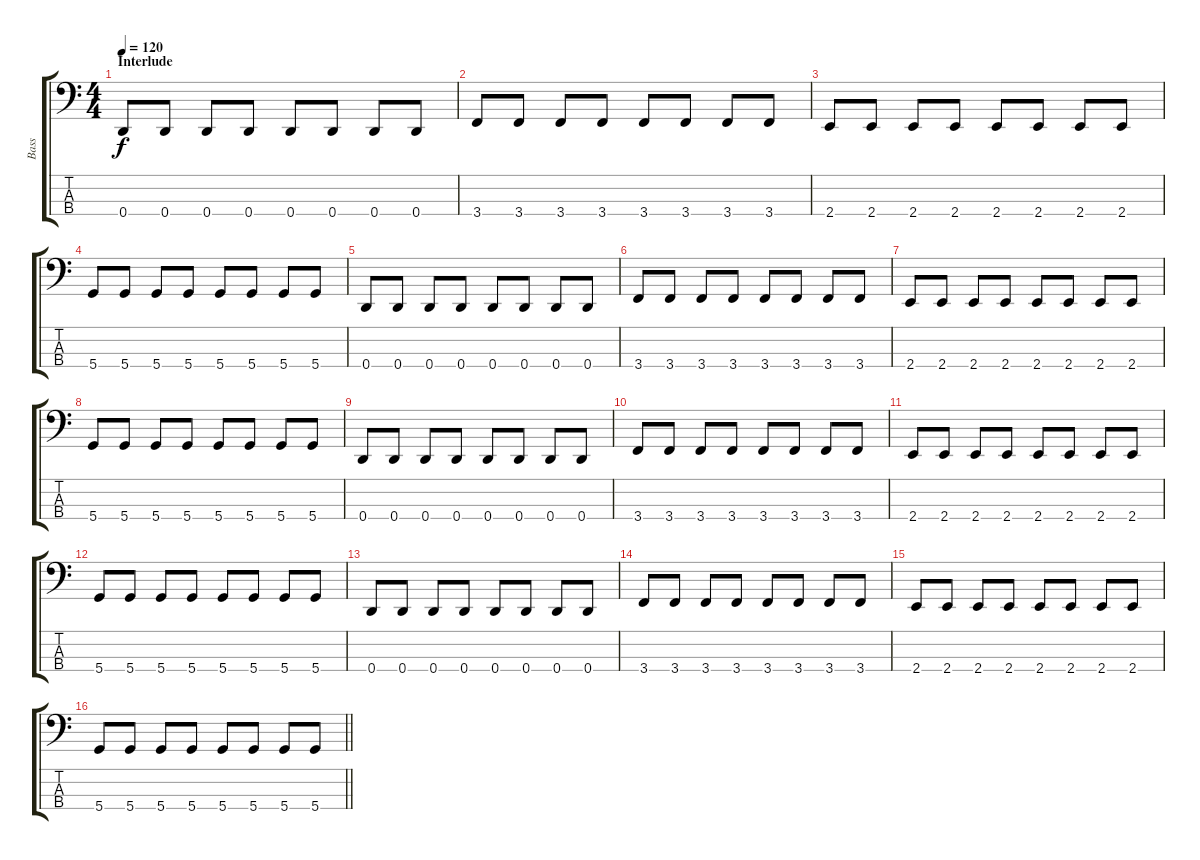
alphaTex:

\track ("Bass" "Bass") {instrument electricbasspick}
\staff {score tabs}
\tuning (G2 D2 A1 D1) {hide}
\ts (4 4)
\section ("" "Interlude")
\tempo 120
\clef f4
\ks c
0.4.8{dy f} 0.4.8 0.4.8 0.4.8 0.4.8 0.4.8 0.4.8 0.4.8 |
3.4.8 3.4.8 3.4.8 3.4.8 3.4.8 3.4.8 3.4.8 3.4.8 |
2.4.8 2.4.8 2.4.8 2.4.8 2.4.8 2.4.8 2.4.8 2.4.8 |
5.4.8 5.4.8 5.4.8 5.4.8 5.4.8 5.4.8 5.4.8 5.4.8 |
0.4.8 0.4.8 0.4.8 0.4.8 0.4.8 0.4.8 0.4.8 0.4.8 |
3.4.8 3.4.8 3.4.8 3.4.8 3.4.8 3.4.8 3.4.8 3.4.8 |
2.4.8 2.4.8 2.4.8 2.4.8 2.4.8 2.4.8 2.4.8 2.4.8 |
5.4.8 5.4.8 5.4.8 5.4.8 5.4.8 5.4.8 5.4.8 5.4.8 |
0.4.8 0.4.8 0.4.8 0.4.8 0.4.8 0.4.8 0.4.8 0.4.8 |
3.4.8 3.4.8 3.4.8 3.4.8 3.4.8 3.4.8 3.4.8 3.4.8 |
2.4.8 2.4.8 2.4.8 2.4.8 2.4.8 2.4.8 2.4.8 2.4.8 |
5.4.8 5.4.8 5.4.8 5.4.8 5.4.8 5.4.8 5.4.8 5.4.8 |
0.4.8 0.4.8 0.4.8 0.4.8 0.4.8 0.4.8 0.4.8 0.4.8 |
3.4.8 3.4.8 3.4.8 3.4.8 3.4.8 3.4.8 3.4.8 3.4.8 |
2.4.8 2.4.8 2.4.8 2.4.8 2.4.8 2.4.8 2.4.8 2.4.8 |
\barLineRight lightlight
5.4.8 5.4.8 5.4.8 5.4.8 5.4.8 5.4.8 5.4.8 5.4.8
